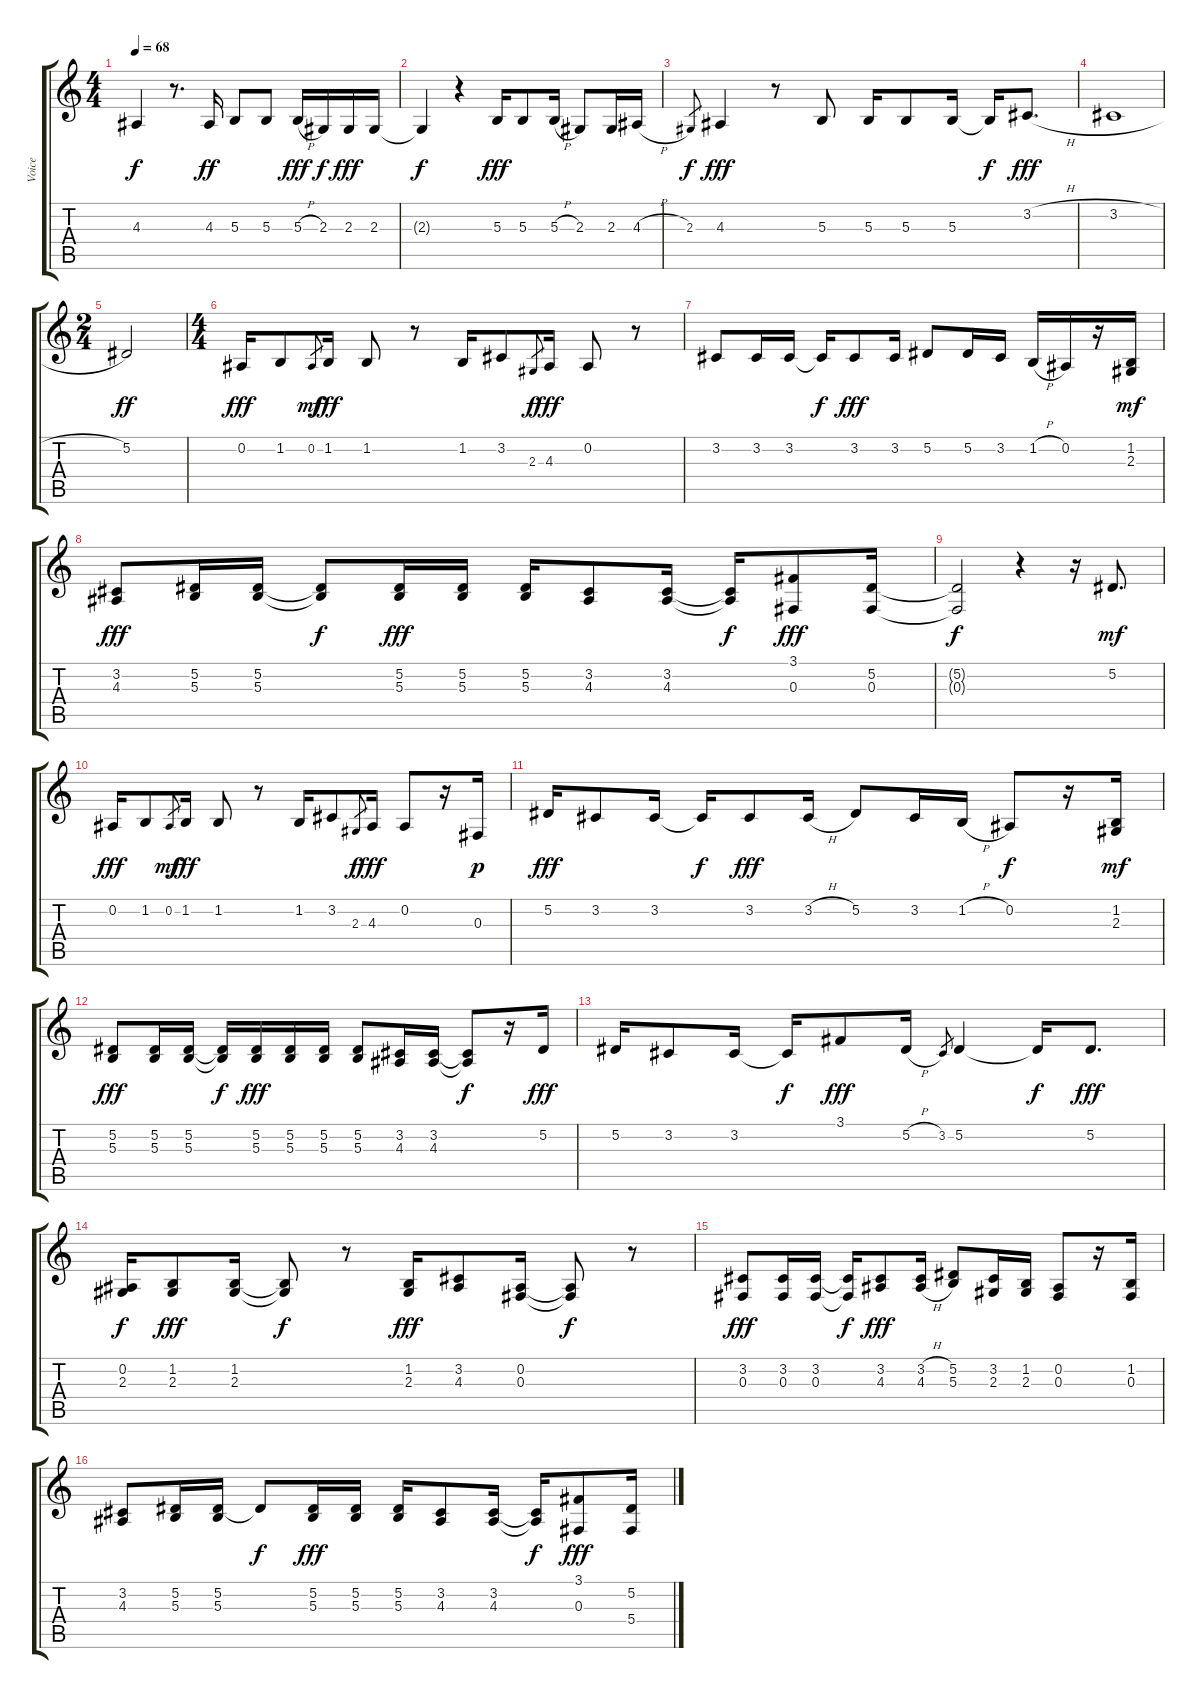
\track ("Voice" "Voice") {instrument cello}
\staff {score tabs}
\tuning (Eb4 Bb3 Gb3 Db3 Ab2 Eb2) {hide}
\ts (4 4)
\tempo 68
\clef g2
\ks c
4.3{t}.4{dy f} r.8{d} 4.3.16{dy ff} 5.3.8 5.3.8 5.3{h}.16{dy fff} 2.3.16{dy f} 2.3.16{dy fff} 2.3.16 |
2.3{t}.4{dy f} r.4 5.3.16{dy fff} 5.3.8 5.3{h}.16 2.3.8 2.3.16 4.3{h}.16 |
2.3.8{gr dy f} 4.3.4{dy fff} r.8 5.3.8 5.3.16 5.3.8 5.3.16 5.3{t}.16{dy f} 3.2{h}.8{d dy fff} |
3.2{h}.1 |
\ts (2 4)
5.2.2{dy ff} |
\ts (4 4)
0.2.16{dy fff} 1.2.8 0.2.8{gr dy mf} 1.2.16{dy fff} 1.2.8 r.8 1.2.16 3.2.8 2.3.8{gr dy f} 4.3.16{dy fff} 0.2.8 r.8 |
3.2.8 3.2.16 3.2.16 3.2{t}.16{dy f} 3.2.8{dy fff} 3.2.16 5.2.8 5.2.16 3.2.16 1.2{h}.16 0.2.16 r.16 (1.2 2.3).16{dy mf} |
(3.2 4.3).8{dy fff} (5.2 5.3).16 (5.2 5.3).16 (5.2{t} 5.3{t}).8{dy f} (5.2 5.3).16{dy fff} (5.2 5.3).16 (5.2 5.3).16 (3.2 4.3).8 (3.2 4.3).16 (3.2{t} 4.3{t}).16{dy f} (3.1 0.3).8{dy fff} (5.2 0.3).16 |
(5.2{t} 0.3{t}).2{dy f} r.4 r.16 5.2.8{d dy mf} |
0.2.16{dy fff} 1.2.8 0.2.8{gr dy mf} 1.2.16{dy fff} 1.2.8 r.8 1.2.16 3.2.8 2.3.8{gr dy f} 4.3.16{dy fff} 0.2.8 r.16 0.3.16{dy p} |
5.2.16{dy fff} 3.2.8 3.2.16 3.2{t}.16{dy f} 3.2.8{dy fff} 3.2{h}.16 5.2.8 3.2.16 1.2{h}.16 0.2.8{dy f} r.16 (1.2 2.3).16{dy mf} |
(5.2 5.3).8{dy fff} (5.2 5.3).16 (5.2 5.3).16 (5.2{t} 5.3{t}).16{dy f} (5.2 5.3).16{dy fff} (5.2 5.3).16 (5.2 5.3).16 (5.2 5.3).8 (3.2 4.3).16 (3.2 4.3).16 (3.2{t} 4.3{t}).8{dy f} r.16 5.2.16{dy fff} |
5.2.16 3.2.8 3.2.16 3.2{t}.16{dy f} 3.1.8{dy fff} 5.2{h}.16 3.2.8{gr} 5.2.4 5.2{t}.16{dy f} 5.2.8{d dy fff} |
(0.2 2.3).16{dy f} (1.2 2.3).8{dy fff} (1.2 2.3).16 (1.2{t} 2.3{t}).8{dy f} r.8 (1.2 2.3).16{dy fff} (3.2 4.3).8 (0.2 0.3).16 (0.2{t} 0.3{t}).8{dy f} r.8 |
(3.2 0.3).8{dy fff} (3.2 0.3).16 (3.2 0.3).16 (3.2{t} 0.3{t}).16{dy f} (3.2 4.3).8{dy fff} (3.2{h} 4.3{h}).16 (5.2 5.3).8 (3.2 2.3).16 (1.2 2.3).16 (0.2 0.3).8 r.16 (1.2 0.3).16 |
(3.2 4.3).8 (5.2 5.3).16 (5.2 5.3).16 5.2{t}.8{dy f} (5.2 5.3).16{dy fff} (5.2 5.3).16 (5.2 5.3).16 (3.2 4.3).8 (3.2 4.3).16 (3.2{t} 4.3{t}).16{dy f} (3.1 0.3).8{dy fff} (5.2{h} 5.4).16
